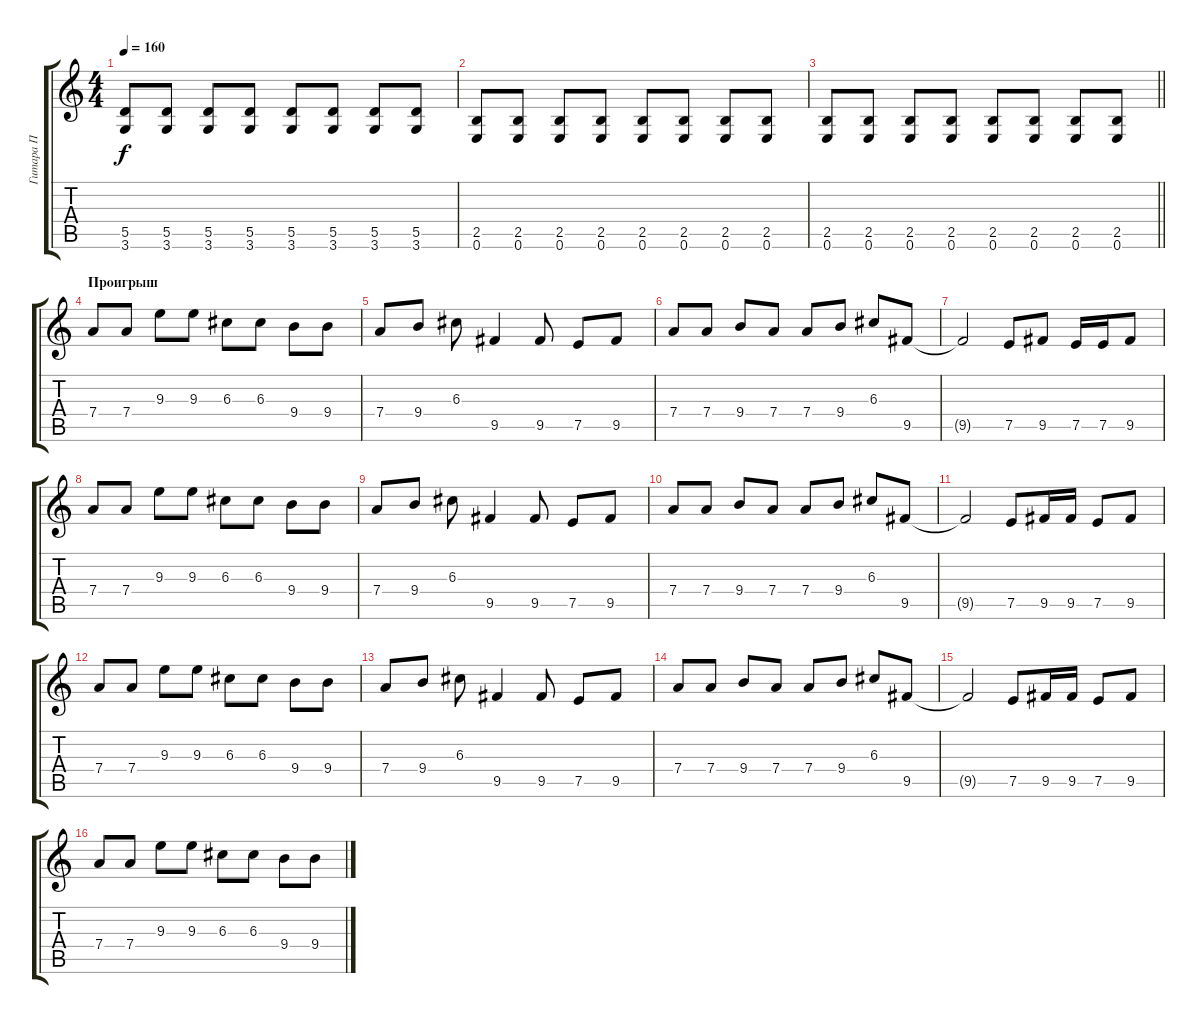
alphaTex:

\track ("Гитара П" "Гитара П") {instrument overdrivenguitar}
\staff {score tabs}
\tuning (E4 B3 G3 D3 A2 E2) {hide}
\ts (4 4)
\tempo 160
\clef g2
\ks c
(5.5 3.6).8{dy f} (5.5 3.6).8 (5.5 3.6).8 (5.5 3.6).8 (5.5 3.6).8 (5.5 3.6).8 (5.5 3.6).8 (5.5 3.6).8 |
(2.5 0.6).8 (2.5 0.6).8 (2.5 0.6).8 (2.5 0.6).8 (2.5 0.6).8 (2.5 0.6).8 (2.5 0.6).8 (2.5 0.6).8 |
\barLineRight lightlight
(2.5 0.6).8 (2.5 0.6).8 (2.5 0.6).8 (2.5 0.6).8 (2.5 0.6).8 (2.5 0.6).8 (2.5 0.6).8 (2.5 0.6).8 |
\section ("" "Проигрыш")
7.4.8 7.4.8 9.3.8 9.3.8 6.3.8 6.3.8 9.4.8 9.4.8 |
7.4.8 9.4.8 6.3.8 9.5.4 9.5.8 7.5.8 9.5.8 |
7.4.8 7.4.8 9.4.8 7.4.8 7.4.8 9.4.8 6.3.8 9.5.8 |
9.5{t}.2 7.5.8 9.5.8 7.5.16 7.5.16 9.5.8 |
7.4.8 7.4.8 9.3.8 9.3.8 6.3.8 6.3.8 9.4.8 9.4.8 |
7.4.8 9.4.8 6.3.8 9.5.4 9.5.8 7.5.8 9.5.8 |
7.4.8 7.4.8 9.4.8 7.4.8 7.4.8 9.4.8 6.3.8 9.5.8 |
9.5{t}.2 7.5.8 9.5.16 9.5.16 7.5.8 9.5.8 |
7.4.8 7.4.8 9.3.8 9.3.8 6.3.8 6.3.8 9.4.8 9.4.8 |
7.4.8 9.4.8 6.3.8 9.5.4 9.5.8 7.5.8 9.5.8 |
7.4.8 7.4.8 9.4.8 7.4.8 7.4.8 9.4.8 6.3.8 9.5.8 |
9.5{t}.2 7.5.8 9.5.16 9.5.16 7.5.8 9.5.8 |
7.4.8 7.4.8 9.3.8 9.3.8 6.3.8 6.3.8 9.4.8 9.4.8
